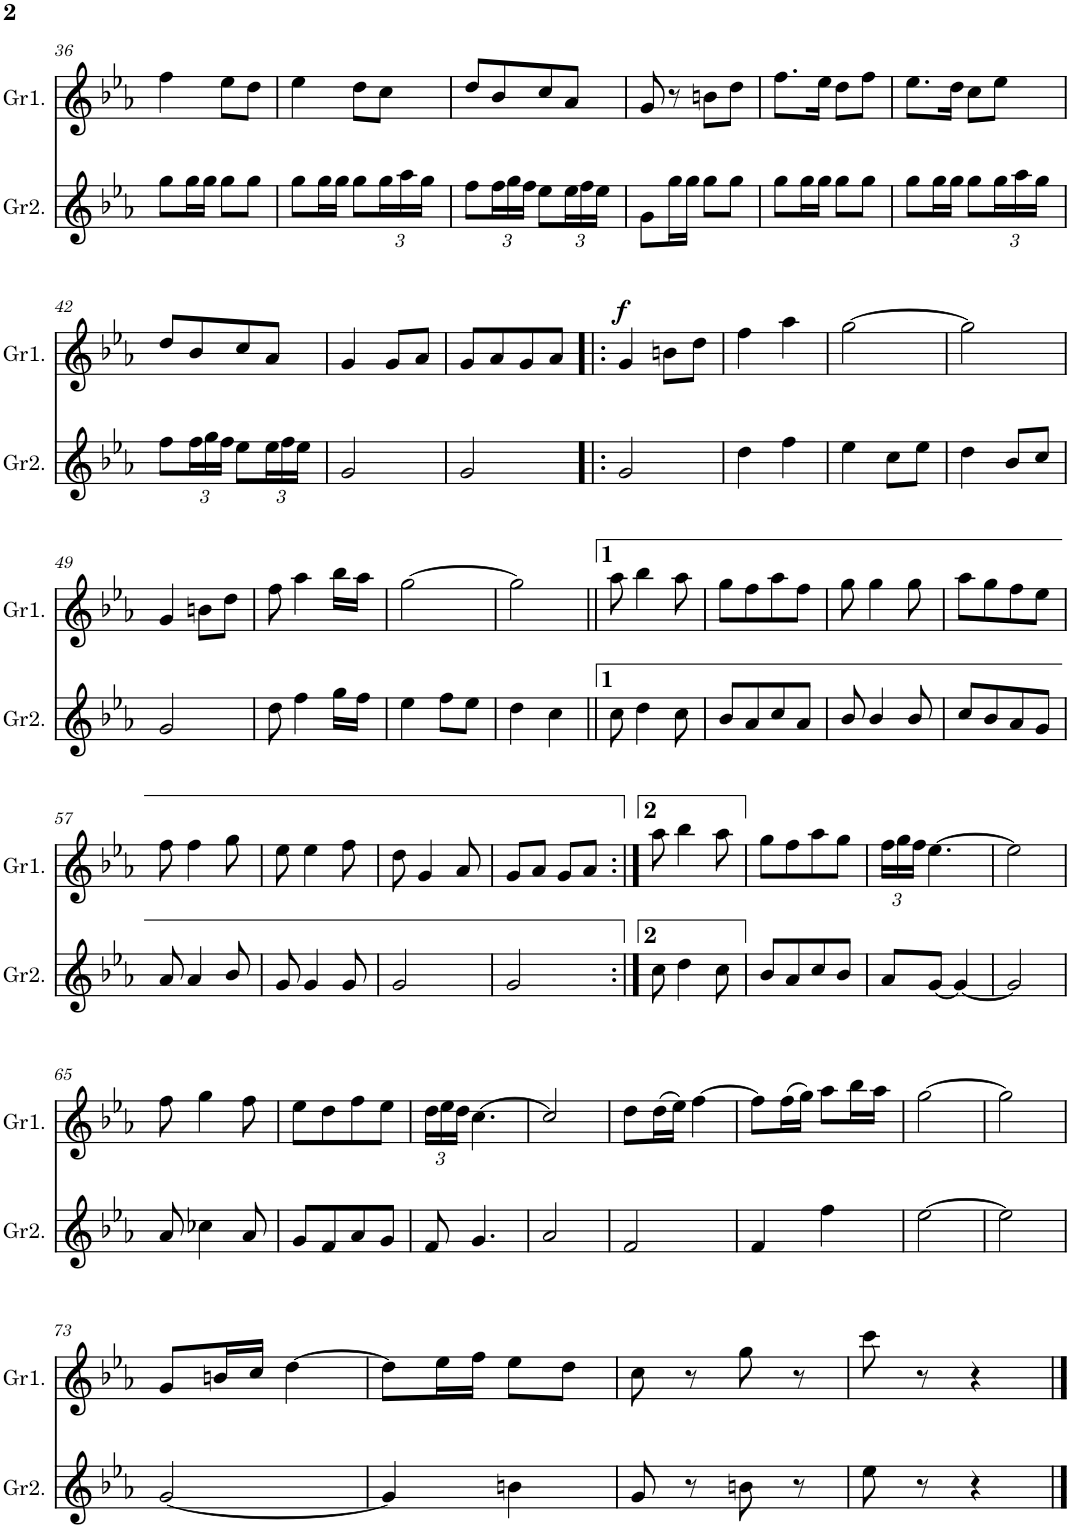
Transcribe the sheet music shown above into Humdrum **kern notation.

**kern	**kern	**dynam
*part2	*part1	*part1
*staff2	*staff1	*staff1
*I"Gralla2	*I"Gralla1	*
*I'Gr2.	*I'Gr1.	*
!!LO:PB:g=z
*clefG2	*clefG2	*
*k[b-e-a-]	*k[b-e-a-]	*
*M2/4	*M2/4	*
=36	=36	=36
8gg\L	4ff\	.
16gg\L	.	.
16gg\JJ	.	.
8gg\L	8ee-\L	.
8gg\J	8dd\J	.
=37	=37	=37
8gg\L	4ee-\	.
16gg\L	.	.
16gg\JJ	.	.
8gg\L	8dd\L	.
*Xbrackettup	*	*
24gg\L	8cc\J	.
24aa-\	.	.
24gg\JJ	.	.
=38	=38	=38
8ff\L	8dd/L	.
24ff\L	8b-/	.
24gg\	.	.
24ff\JJ	.	.
8ee-\L	8cc/	.
24ee-\L	8a-/J	.
24ff\	.	.
24ee-\JJ	.	.
=39	=39	=39
8g\L	8g/	.
16gg\L	8r	.
16gg\JJ	.	.
8gg\L	8bn\L	.
8gg\J	8dd\J	.
=40	=40	=40
8gg\L	8.ff\L	.
16gg\L	.	.
16gg\JJ	16ee-\Jk	.
8gg\L	8dd\L	.
8gg\J	8ff\J	.
=41	=41	=41
8gg\L	8.ee-\L	.
16gg\L	.	.
16gg\JJ	16dd\Jk	.
8gg\L	8cc\L	.
24gg\L	8ee-\J	.
24aa-\	.	.
24gg\JJ	.	.
!!LO:LB:g=z
=42	=42	=42
8ff\L	8dd/L	.
24ff\L	8b-/	.
24gg\	.	.
24ff\JJ	.	.
8ee-\L	8cc/	.
24ee-\L	8a-/J	.
24ff\	.	.
24ee-\JJ	.	.
=43	=43	=43
2g/	4g/	.
.	8g/L	.
.	8a-/J	.
=44	=44	=44
2g/	8g/L	.
.	8a-/	.
.	8g/	.
.	8a-/J	.
=45!|:	=45!|:	=45!|:
!	!	!LO:DY:a
2g/	4g/	f
.	8bn\L	.
.	8dd\J	.
=46	=46	=46
4dd\	4ff\	.
4ff\	4aa-\	.
=47	=47	=47
4ee-\	[2gg\	.
8cc\L	.	.
8ee-\J	.	.
=48	=48	=48
4dd\	2gg\]	.
8b-/L	.	.
8cc/J	.	.
!!LO:LB:g=z
=49	=49	=49
2g/	4g/	.
.	8bn\L	.
.	8dd\J	.
=50	=50	=50
8dd\	8ff\	.
4ff\	4aa-\	.
16gg\LL	16bb-\LL	.
16ff\JJ	16aa-\JJ	.
=51	=51	=51
4ee-\	[2gg\	.
8ff\L	.	.
8ee-\J	.	.
=52	=52	=52
4dd\	2gg\]	.
4cc\	.	.
=53||	=53||	=53||
8cc\	8aa-\	.
4dd\	4bb-\	.
8cc\	8aa-\	.
=54	=54	=54
8b-/L	8gg\L	.
8a-/	8ff\	.
8cc/	8aa-\	.
8a-/J	8ff\J	.
=55	=55	=55
8b-/	8gg\	.
4b-/	4gg\	.
8b-/	8gg\	.
=56	=56	=56
8cc/L	8aa-\L	.
8b-/	8gg\	.
8a-/	8ff\	.
8g/J	8ee-\J	.
!!LO:LB:g=z
=57	=57	=57
8a-/	8ff\	.
4a-/	4ff\	.
8b-/	8gg\	.
=58	=58	=58
8g/	8ee-\	.
4g/	4ee-\	.
8g/	8ff\	.
=59	=59	=59
2g/	8dd\	.
.	4g/	.
.	8a-/	.
=60	=60	=60
2g/	8g/L	.
.	8a-/J	.
.	8g/L	.
.	8a-/J	.
=61:|!	=61:|!	=61:|!
8cc\	8aa-\	.
4dd\	4bb-\	.
8cc\	8aa-\	.
=62	=62	=62
8b-/L	8gg\L	.
8a-/	8ff\	.
8cc/	8aa-\	.
8b-/J	8gg\J	.
=63	=63	=63
*	*Xbrackettup	*
8a-/L	24ff\LL	.
.	24gg\	.
.	24ff\JJ	.
[8g/J	[4.ee-\	.
4g/_	.	.
=64	=64	=64
2g/]	2ee-\]	.
!!LO:LB:g=z
=65	=65	=65
8a-/	8ff\	.
4cc-X\	4gg\	.
8a-/	8ff\	.
=66	=66	=66
8g/L	8ee-\L	.
8f/	8dd\	.
8a-/	8ff\	.
8g/J	8ee-\J	.
=67	=67	=67
8f/	24dd\LL	.
.	24ee-\	.
.	24dd\JJ	.
4.g/	[4.cc\	.
=68	=68	=68
2a-/	2cc/]	.
=69	=69	=69
2f/	8dd\L	.
.	(16dd\L	.
.	16ee-\JJ)	.
.	[4ff\	.
=70	=70	=70
4f/	8ff\L]	.
.	(16ff\L	.
.	16gg\JJ)	.
4ff\	8aa-\L	.
.	16bb-\L	.
.	16aa-\JJ	.
=71	=71	=71
[2ee-\	[2gg\	.
=72	=72	=72
2ee-\]	2gg\]	.
!!LO:LB:g=z
=73	=73	=73
[2g/	8g/L	.
.	16bn/L	.
.	16cc/JJ	.
.	[4dd\	.
=74	=74	=74
4g/]	8dd\L]	.
.	16ee-\L	.
.	16ff\JJ	.
4bn\	8ee-\L	.
.	8dd\J	.
=75	=75	=75
8g/	8cc\	.
8r	8r	.
8bn\	8gg\	.
8r	8r	.
=76	=76	=76
8ee-\	8ccc\	.
8r	8r	.
4r	4r	.
==	==	==
*-	*-	*-
